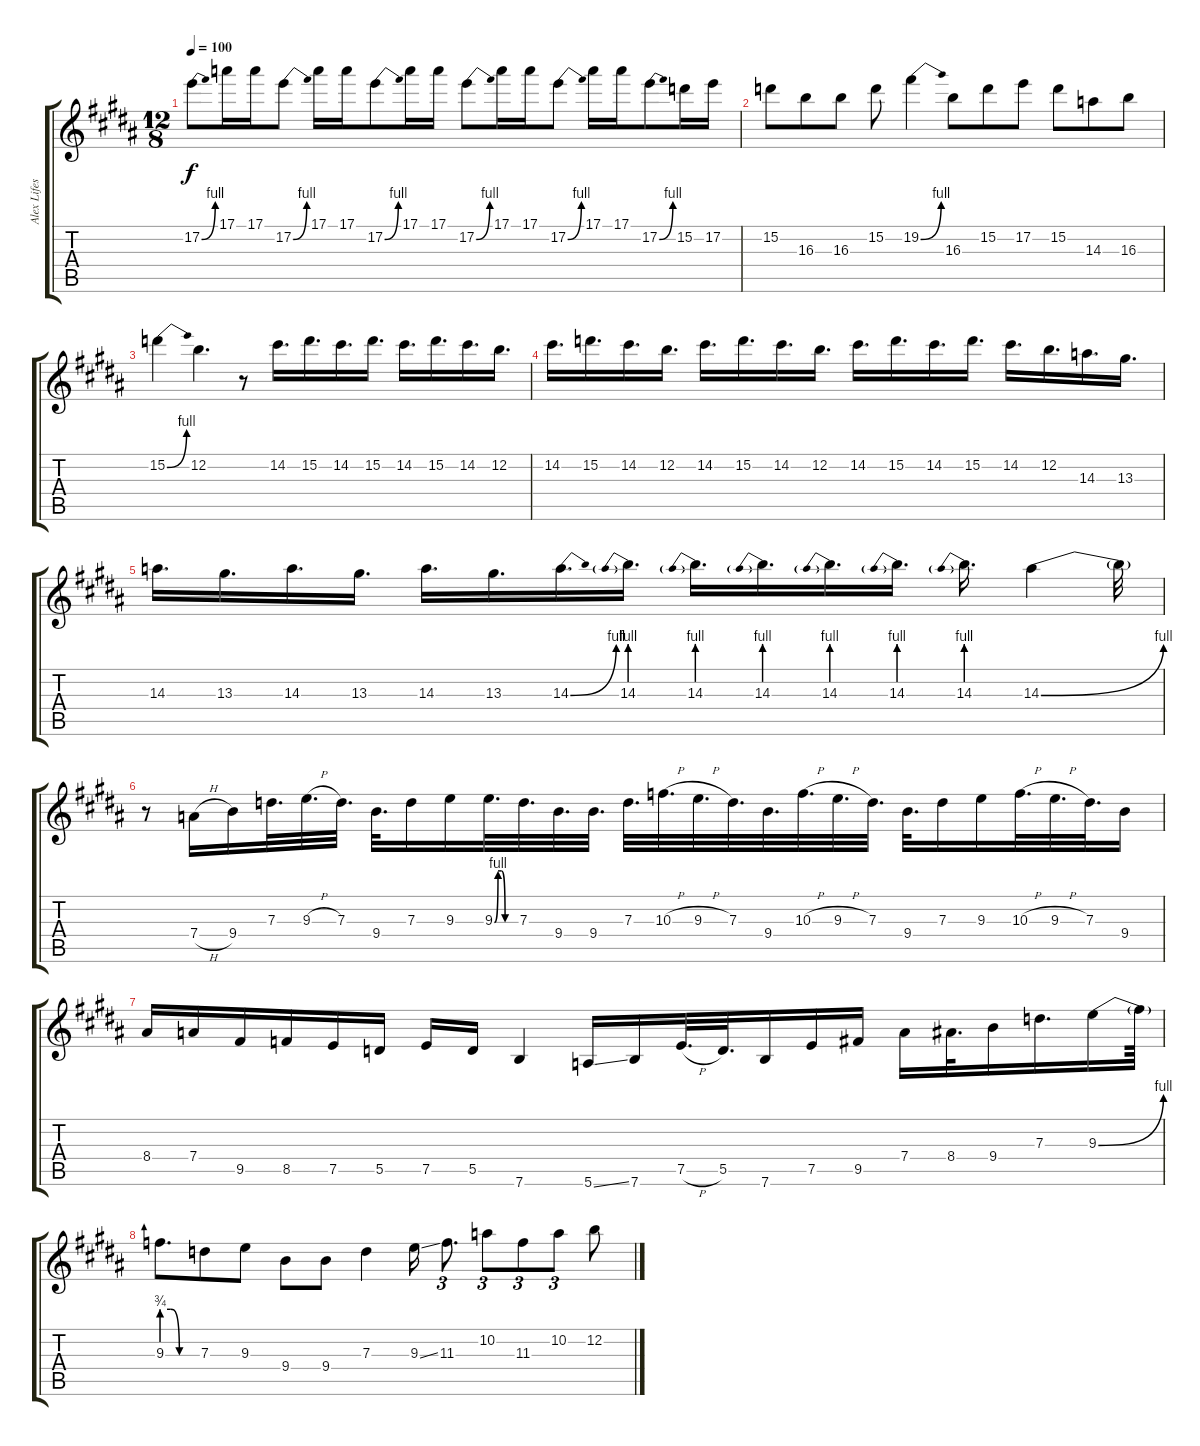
\track ("Alex Lifeson Guitar" "Alex Lifes") {instrument overdrivenguitar}
\staff {score tabs}
\tuning (E4 B3 G3 D3 A2 E2) {hide}
\ts (12 8)
\tempo 100
\clef g2
\ks b
17.2{be (bend 0 0 60 4)}.8{dy f} 17.1.16 17.1.16 17.2{be (bend 0 0 60 4)}.8 17.1.16 17.1.16 17.2{be (bend 0 0 60 4)}.8 17.1.16 17.1.16 17.2{be (bend 0 0 60 4)}.8 17.1.16 17.1.16 17.2{be (bend 0 0 60 4)}.8 17.1.16 17.1.16 17.2{be (bend 0 0 60 4)}.8 15.2.16 17.2.16 |
15.2.8 16.3.8 16.3.8 15.2.8 19.2{be (bend 0 0 60 4)}.4 16.3.8 15.2.8 17.2.8 15.2.8 14.3.8 16.3.8 |
15.2{be (bend 0 0 60 4)}.4 12.2.4{d} r.8 14.2.16{d} 15.2.16{d} 14.2.16{d} 15.2.16{d} 14.2.16{d} 15.2.16{d} 14.2.16{d} 12.2.16{d} |
14.2.16{d} 15.2.16{d} 14.2.16{d} 12.2.16{d} 14.2.16{d} 15.2.16{d} 14.2.16{d} 12.2.16{d} 14.2.16{d} 15.2.16{d} 14.2.16{d} 15.2.16{d} 14.2.16{d} 12.2.16{d} 14.3.16{d} 13.3.16{d} |
14.3.16{d} 13.3.16{d} 14.3.16{d} 13.3.16{d} 14.3.16{d} 13.3.16{d} 14.3{be (bend 0 0 60 4)}.16{d} 14.3{be (prebend 0 4 60 4)}.16{d} 14.3{be (prebend 0 4 60 4)}.16{d} 14.3{be (prebend 0 4 60 4)}.16{d} 14.3{be (prebend 0 4 60 4)}.16{d} 14.3{be (prebend 0 4 60 4)}.16{d} 14.3{be (prebend 0 4 60 4)}.16{d} 14.3{be (bend 0 0 60 4)}.4 14.3{t}.32 |
r.8 7.4{h}.16 9.4.16 7.3.32{d} 9.3{h}.32{d} 7.3.32{d} 9.4.32{d} 7.3.16 9.3.16 9.3{be (custom 0 0 10 4 20 4 30 0 60 0)}.32{d} 7.3.32{d} 9.4.32{d} 9.4.32{d} 7.3.32{d} 10.3{h}.32{d} 9.3{h}.32{d} 7.3.32{d} 9.4.32{d} 10.3{h}.32{d} 9.3{h}.32{d} 7.3.32{d} 9.4.32{d} 7.3.16 9.3.16 10.3{h}.32{d} 9.3{h}.32{d} 7.3.32{d} 9.4.16 |
8.4.16 7.4.16 9.5.16 8.5.16 7.5.16 5.5.16 7.5.16 5.5.16 7.6.4 5.6{ss}.16 7.6.16 7.5{h}.32{d} 5.5.32{d} 7.6.16 7.5.16 9.5.16 7.4.16 8.4.32{d} 9.4.16 7.3.16{d} 9.3{be (bend 0 0 60 4)}.16 9.3{t}.64 |
9.3{be (custom 0 3 15 3 30 0 60 0)}.8{d} 7.3.8 9.3.8 9.4.8 9.4.8 7.3.4 9.3{ss}.16 11.3.8{d tu (3 2)} 10.2.8{tu (3 2)} 11.3.8{tu (3 2)} 10.2.8{tu (3 2)} 12.2.8
